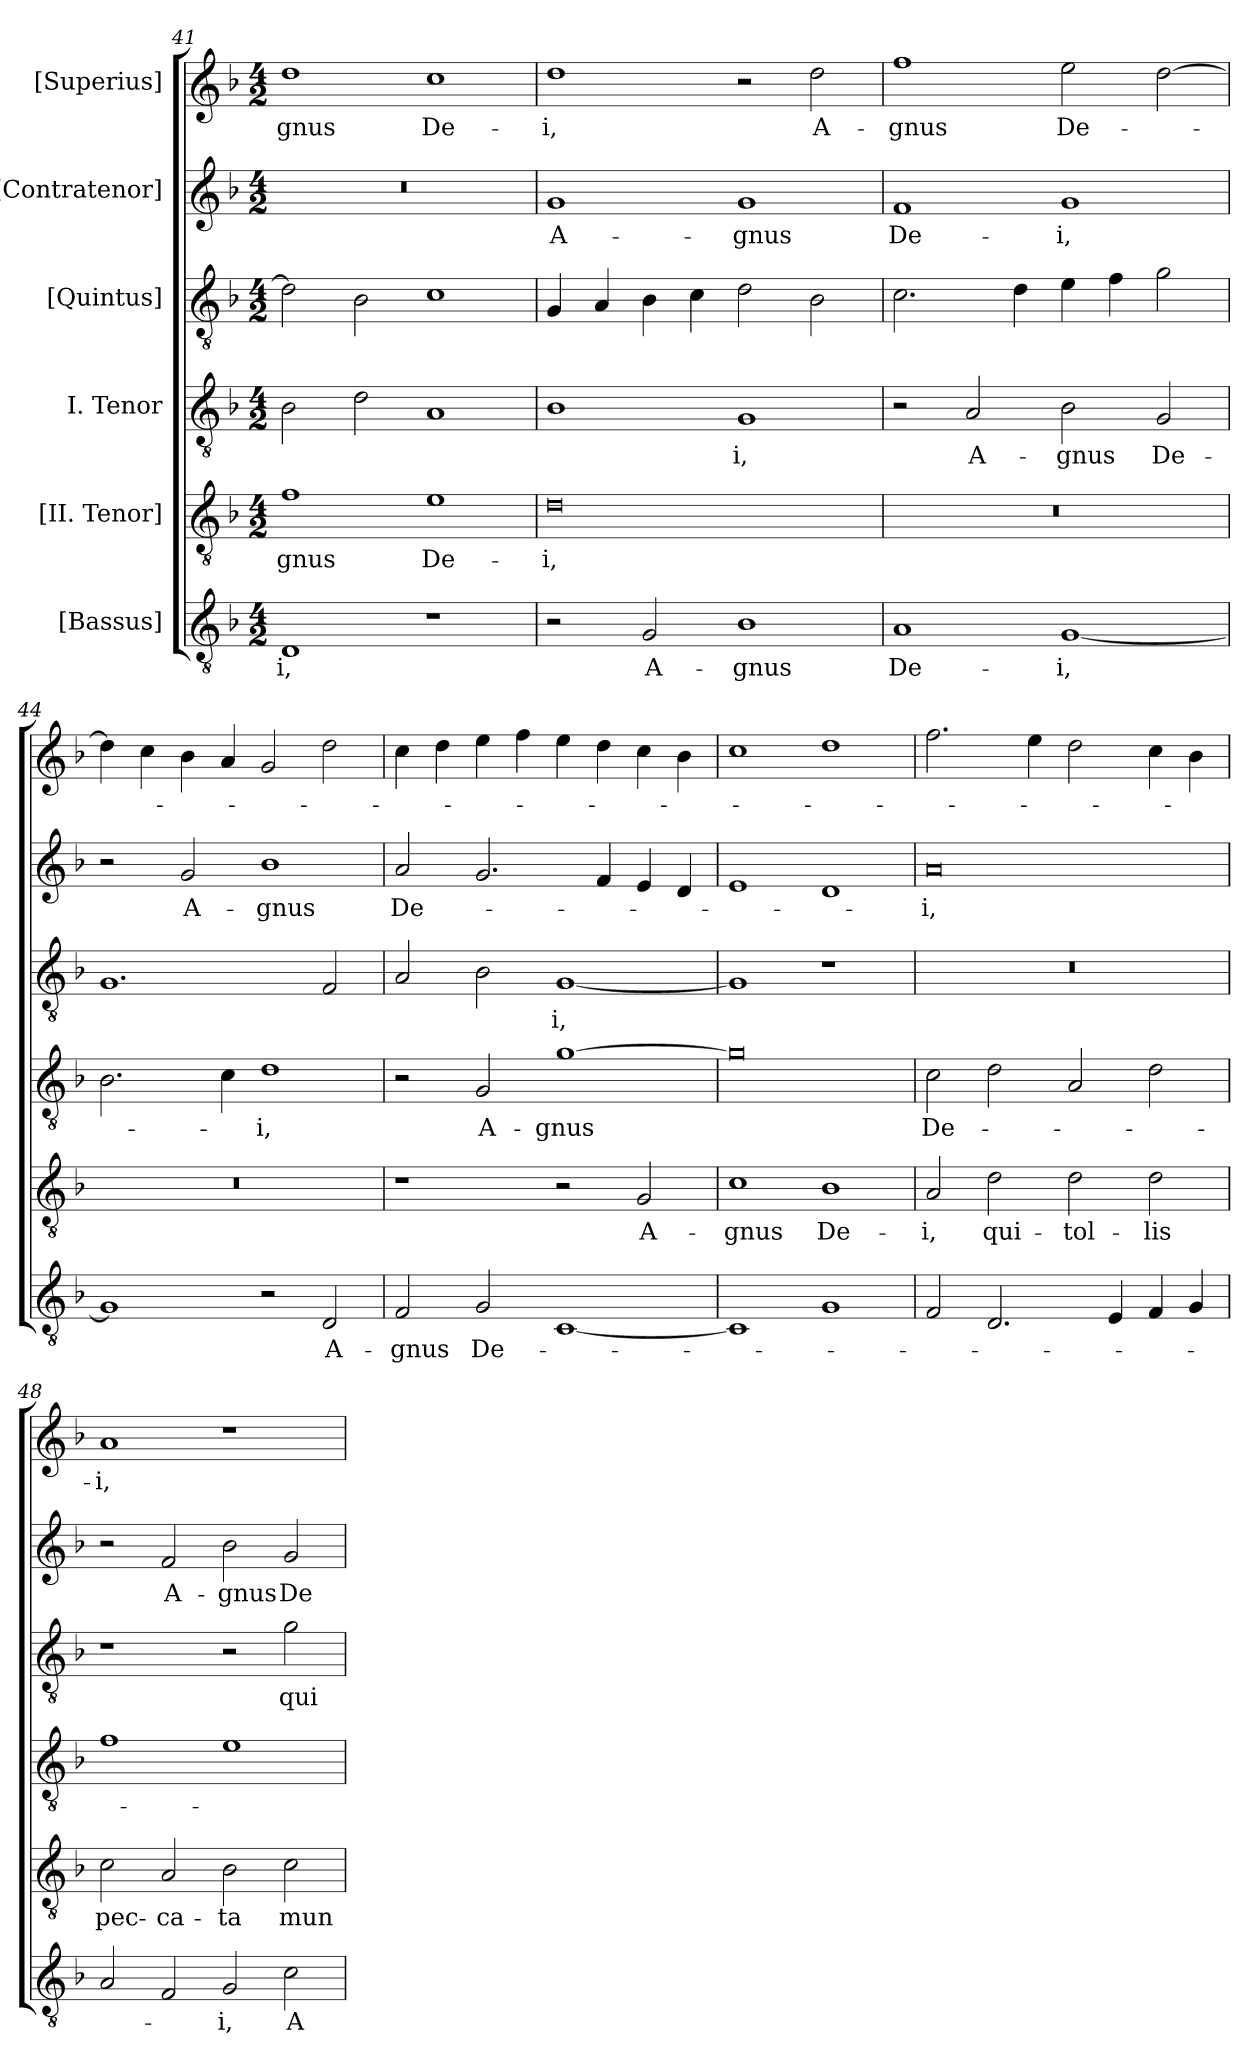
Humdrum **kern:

**kern	**text	**kern	**text	**kern	**text	**kern	**text	**kern	**text	**kern	**text
*part6	*part6	*part5	*part5	*part4	*part4	*part3	*part3	*part2	*part2	*part1	*part1
*staff6	*staff6	*staff5	*staff5	*staff4	*staff4	*staff3	*staff3	*staff2	*staff2	*staff1	*staff1
*I"[Bassus]	*	*I"[II. Tenor]	*	*I"I. Tenor	*	*I"[Quintus]	*	*I"[Contratenor]	*	*I"[Superius]	*
*clefGv2	*	*clefGv2	*	*clefGv2	*	*clefGv2	*	*clefG2	*	*clefG2	*
*k[b-]	*	*k[b-]	*	*k[b-]	*	*k[b-]	*	*k[b-]	*	*k[b-]	*
*M4/2	*	*M4/2	*	*M4/2	*	*M4/2	*	*M4/2	*	*M4/2	*
=41	=41	=41	=41	=41	=41	=41	=41	=41	=41	=41	=41
1D/	-i,	1f\	-gnus	2B-\	.	2d\]	.	0r	.	1dd\	-gnus
.	.	.	.	2d\	.	2B-\	.	.	.	.	.
1r	.	1e\	De-	1A/	.	1c\	.	.	.	1cc\	De-
=42	=42	=42	=42	=42	=42	=42	=42	=42	=42	=42	=42
2r	.	0d\	-i,	1B-\	.	4G/	.	1g/	A-	1dd\	-i,
.	.	.	.	.	.	4A/	.	.	.	.	.
2G/	A-	.	.	.	.	4B-\	.	.	.	.	.
.	.	.	.	.	.	4c\	.	.	.	.	.
1B-\	-gnus	.	.	1G/	-i,	2d\	.	1g/	-gnus	2r	.
.	.	.	.	.	.	2B-\	.	.	.	2dd\	A-
=43	=43	=43	=43	=43	=43	=43	=43	=43	=43	=43	=43
1A/	De-	0r	.	2r	.	2.c\	.	1f/	De-	1ff\	-gnus
.	.	.	.	2A/	A-	.	.	.	.	.	.
.	.	.	.	.	.	4d\	.	.	.	.	.
[1G/	-i,	.	.	2B-\	-gnus	4e\	.	1g/	-i,	2ee\	De-
.	.	.	.	.	.	4f\	.	.	.	.	.
.	.	.	.	2G/	De-	2g\	.	.	.	[2dd\	.
=44	=44	=44	=44	=44	=44	=44	=44	=44	=44	=44	=44
1G/]	.	0r	.	2.B-\	.	1.G/	.	2r	.	4dd\]	.
.	.	.	.	.	.	.	.	.	.	4cc\	.
.	.	.	.	.	.	.	.	2g/	A-	4b-\	.
.	.	.	.	4c\	.	.	.	.	.	4a/	.
2r	.	.	.	1d\	-i,	.	.	1b-\	-gnus	2g/	.
2D/	A-	.	.	.	.	2F/	.	.	.	2dd\	.
=45	=45	=45	=45	=45	=45	=45	=45	=45	=45	=45	=45
2F/	-gnus	1r	.	2r	.	2A/	.	2a/	De-	4cc\	.
.	.	.	.	.	.	.	.	.	.	4dd\	.
2G/	De-	.	.	2G/	A-	2B-\	.	2.g/	.	4ee\	.
.	.	.	.	.	.	.	.	.	.	4ff\	.
[1C/	.	2r	.	[1g\	-gnus	[1G/	-i,	.	.	4ee\	.
.	.	.	.	.	.	.	.	4f/	.	4dd\	.
.	.	2G/	A-	.	.	.	.	4e/	.	4cc\	.
.	.	.	.	.	.	.	.	4d/	.	4b-\	.
=46	=46	=46	=46	=46	=46	=46	=46	=46	=46	=46	=46
1C/]	.	1c\	-gnus	0g\]	.	1G/]	.	1e/	.	1cc\	.
1G/	.	1B-\	De-	.	.	1r	.	1d/	.	1dd\	.
=47	=47	=47	=47	=47	=47	=47	=47	=47	=47	=47	=47
2F/	.	2A/	-i,	2c\	De-	0r	.	0a/	-i,	2.ff\	.
2.D/	.	2d\	qui-	2d\	.	.	.	.	.	.	.
.	.	.	.	.	.	.	.	.	.	4ee\	.
.	.	2d\	tol-	2A/	.	.	.	.	.	2dd\	.
4E/	.	.	.	.	.	.	.	.	.	.	.
4F/	.	2d\	-lis	2d\	.	.	.	.	.	4cc\	.
4G/	.	.	.	.	.	.	.	.	.	4b-\	.
=48	=48	=48	=48	=48	=48	=48	=48	=48	=48	=48	=48
2A/	.	2c\	pec-	1f\	.	1r	.	2r	.	1a/	-i,
2F/	.	2A/	-ca-	.	.	.	.	2f/	A-	.	.
2G/	-i,	2B-\	-ta	1e\	.	2r	.	2b-\	-gnus	1r	.
2c\	A-	2c\	mun-	.	.	2g\	qui-	2g/	De-	.	.
=	=	=	=	=	=	=	=	=	=	=	=
*-	*-	*-	*-	*-	*-	*-	*-	*-	*-	*-	*-
